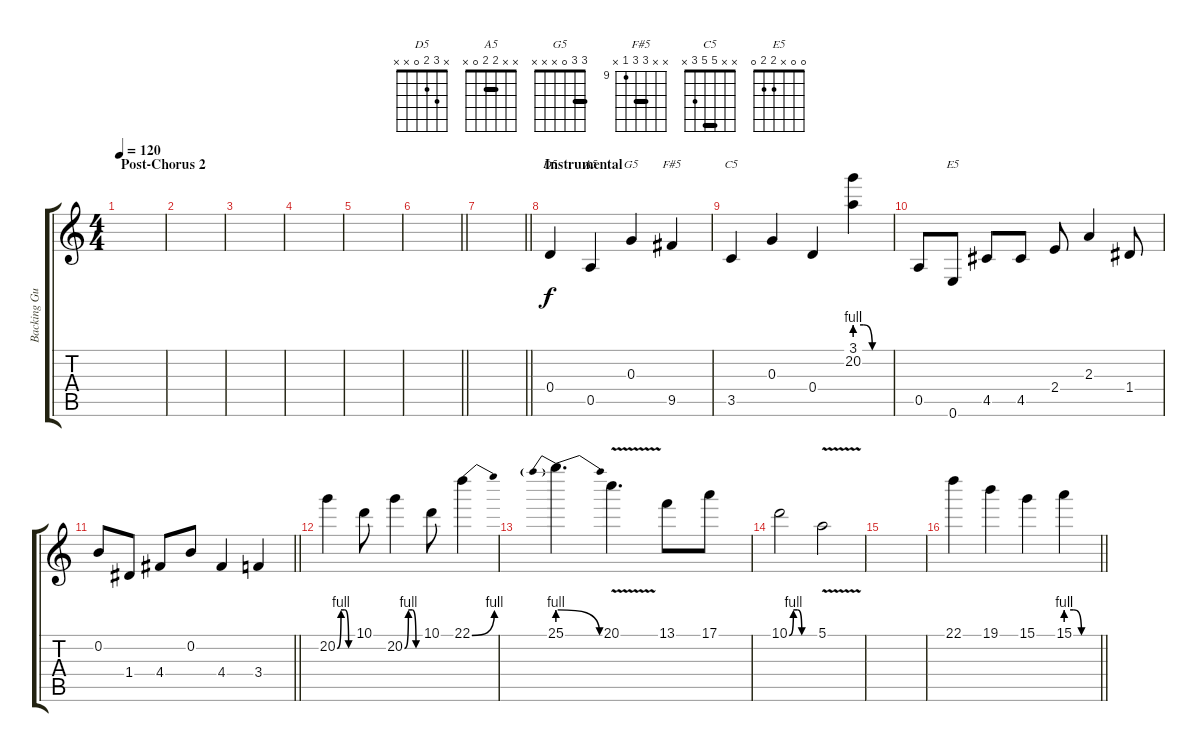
\track ("Backing Guitar" "Backing Gu") {instrument electricguitarjazz}
\staff {score tabs}
\tuning (E4 B3 G3 D3 A2 E2) {hide}
\chord ("D5" x 3 2 0 x x)
\chord ("A5" x x 2 2 0 x) {barre 2}
\chord ("G5" 3 3 0 x x x) {barre 3}
\chord ("F#5" x x 11 11 9 x) {firstfret 9 barre 11}
\chord ("C5" x x 5 5 3 x) {barre 5}
\chord ("E5" 0 0 x 2 2 0)
\ts (4 4)
\section ("" "Post-Chorus 2")
\tempo 120
\clef g2
\ks c
|
|
|
|
|
\barLineRight lightlight
|
\barLineRight lightlight
|
\section ("" "Instrumental")
0.4.4{ch "D5"} 0.5.4{ch "A5"} 0.3.4{ch "G5"} 9.5.4{ch "F#5"} |
3.5.4{ch "C5"} 0.3.4 0.4.4 (3.1{be (custom 0 4 15 4 30 0 60 0)} 20.2).4 |
0.5.8 0.6.8{ch "E5"} 4.5.8 4.5.8 2.4.8 2.3.4 1.4.8 |
\barLineRight lightlight
0.2.8 1.4.8 4.4.8 0.2.8 4.4.4 3.4.4 |
20.2{be (custom 0 0 15 4 30 4 45 0 60 0)}.4 10.1.8 20.2{be (custom 0 0 15 4 30 4 45 0 60 0)}.4 10.1.8 22.1{be (bend 0 0 60 4)}.4 |
25.1{be (prebendrelease 0 4 60 0)}.4{d} 20.1{v}.4{d} 13.1.8 17.1.8 |
10.1{be (custom 0 0 10 4 20 4 30 0 60 0)}.2 5.1{v}.2 |
|
\barLineRight lightlight
22.1.4 19.1.4 15.1.4 15.1{be (custom 0 4 15 4 30 0 60 0)}.4
